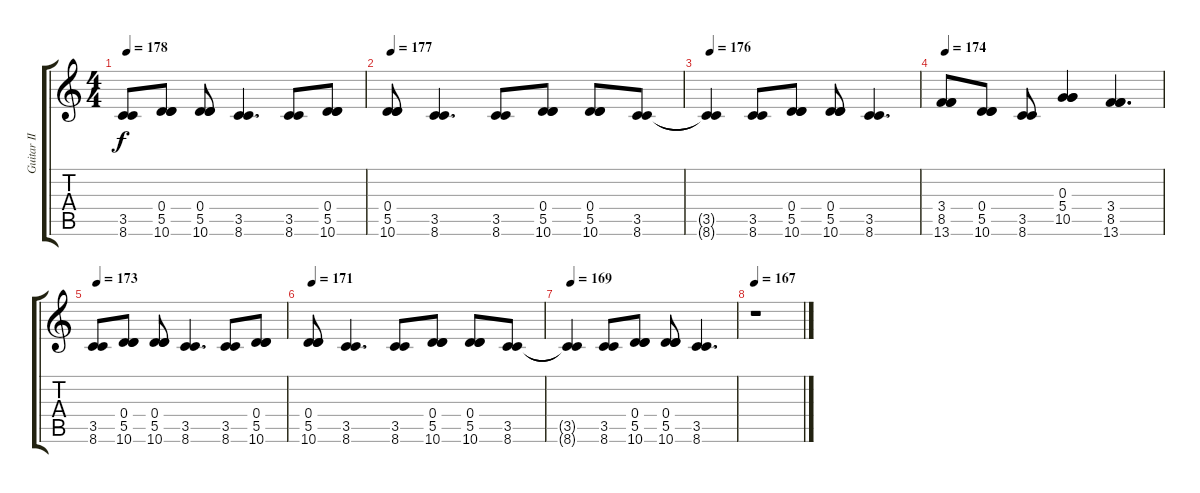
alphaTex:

\track ("Guitar II" "Guitar II") {instrument distortionguitar}
\staff {score tabs}
\tuning (E4 B3 G3 D3 A2 E2) {hide}
\ts (4 4)
\tempo 178
\clef g2
\ks c
(3.5 8.6).8{dy f} (0.4 5.5 10.6).8 (0.4 5.5 10.6).8 (3.5 8.6).4{d} (3.5 8.6).8 (0.4 5.5 10.6).8 |
\tempo 177
(0.4 5.5 10.6).8 (3.5 8.6).4{d} (3.5 8.6).8 (0.4 5.5 10.6).8 (0.4 5.5 10.6).8 (3.5 8.6).8 |
\tempo 176
(3.5{t} 8.6{t}).4 (3.5 8.6).8 (0.4 5.5 10.6).8 (0.4 5.5 10.6).8 (3.5 8.6).4{d} |
\tempo 174
(3.4 8.5 13.6).8 (0.4 5.5 10.6).8 (3.5 8.6).8 (0.3 5.4 10.5).4 (3.4 8.5 13.6).4{d} |
\tempo 173
(3.5 8.6).8 (0.4 5.5 10.6).8 (0.4 5.5 10.6).8 (3.5 8.6).4{d} (3.5 8.6).8 (0.4 5.5 10.6).8 |
\tempo 171
(0.4 5.5 10.6).8 (3.5 8.6).4{d} (3.5 8.6).8 (0.4 5.5 10.6).8 (0.4 5.5 10.6).8 (3.5 8.6).8 |
\tempo 169
(3.5{t} 8.6{t}).4 (3.5 8.6).8 (0.4 5.5 10.6).8 (0.4 5.5 10.6).8 (3.5 8.6).4{d} |
\tempo 167
r.1
